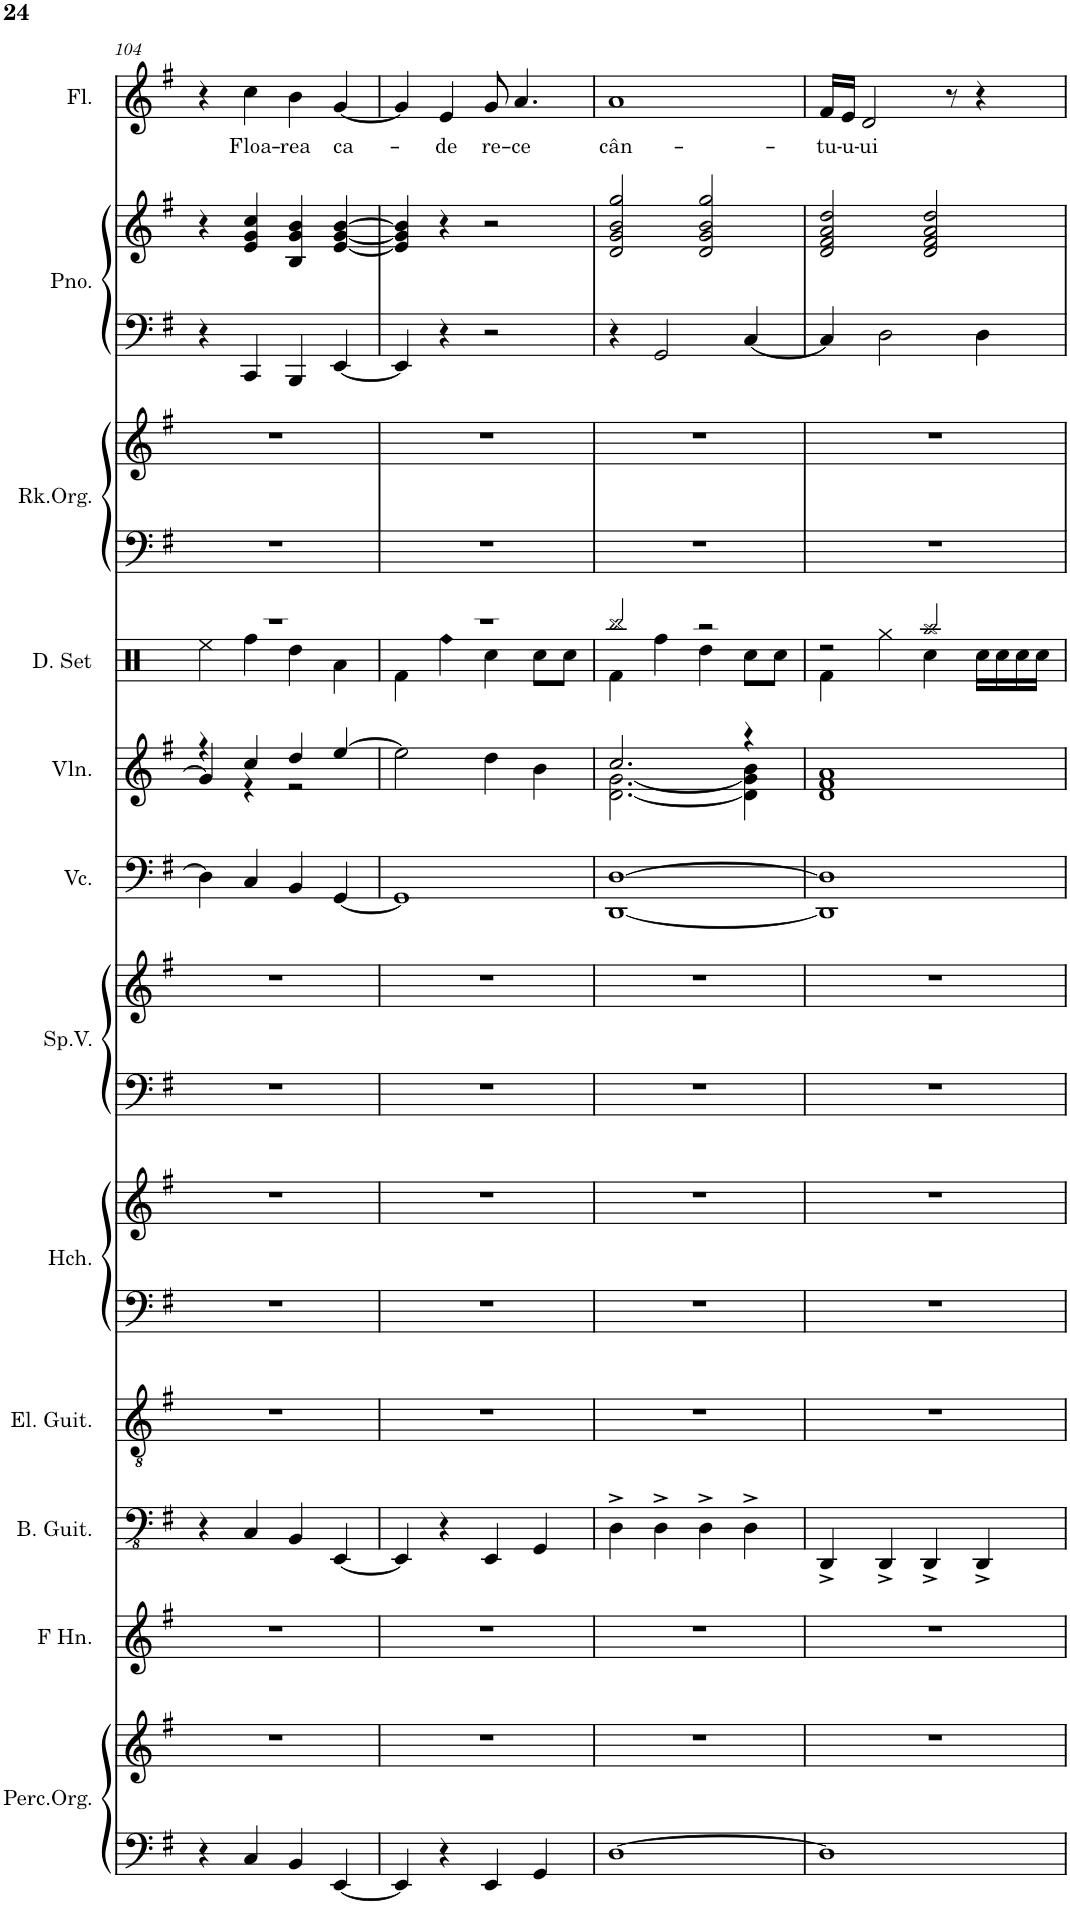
**kern	**kern	**kern	**kern	**kern	**kern	**kern	**kern	**kern	**kern	**kern	**kern	**kern	**kern	**kern	**kern	**kern	**text
*part12	*part12	*part11	*part10	*part9	*part8	*part8	*part7	*part7	*part6	*part5	*part4	*part3	*part3	*part2	*part2	*part1	*part1
*staff17	*staff16	*staff15	*staff14	*staff13	*staff12	*staff11	*staff10	*staff9	*staff8	*staff7	*staff6	*staff5	*staff4	*staff3	*staff2	*staff1	*staff1
*I"Perc.Organ	*	*I"Horn in F	*I"Bass Guitar	*I"Electric Guitar	*I"Harpsichord	*	*I"Space Voice	*	*I"Violoncello	*I"Violin	*I"Drumset	*I"Rock Organ	*	*I"Piano	*	*I"Flute	*
*I'Perc.Org.	*	*	*I'B. Guit.	*I'El. Guit.	*I'Hch.	*	*I'Sp.V.	*	*I'Vc.	*I'Vln.	*I'D. Set	*I'Rk.Org.	*	*I'Pno.	*	*I'Fl.	*
!!LO:PB:g=z
*clefF4	*clefG2	*clefG2	*clefFv4	*clefGv2	*clefF4	*clefG2	*clefF4	*clefG2	*clefF4	*clefG2	*clefX	*clefF4	*clefG2	*clefF4	*clefG2	*clefG2	*
*k[f#]	*k[f#]	*k[f#]	*k[f#]	*k[f#]	*k[f#]	*k[f#]	*k[f#]	*k[f#]	*k[f#]	*k[f#]	*k[]	*k[f#]	*k[f#]	*k[f#]	*k[f#]	*k[f#]	*
*M4/4	*M4/4	*M4/4	*M4/4	*M4/4	*M4/4	*M4/4	*M4/4	*M4/4	*M4/4	*M4/4	*M4/4	*M4/4	*M4/4	*M4/4	*M4/4	*M4/4	*
=104	=104	=104	=104	=104	=104	=104	=104	=104	=104	=104	=104	=104	=104	=104	=104	=104	=104
*	*	*	*	*	*	*	*	*	*	*^	*^	*	*	*	*	*	*
4r	1r	1r	4r	1r	1r	1r	1r	1r	4D\]	4r	4g/]	1r	4Ree\	1r	1r	4r	4r	4r	.
!	!	!	!	!	!	!	!	!	!	!	!	!	!	!	!	!	!	!	!LO:LY:b
4C/	.	.	4CC/	.	.	.	.	.	4C/	4cc/	4r	.	4Rff\	.	.	4CC/	4e/ 4g/ 4cc/	4cc\	Floa-
!	!	!	!	!	!	!	!	!	!	!	!	!	!	!	!	!	!	!	!LO:LY:b
4BB/	.	.	4BBB/	.	.	.	.	.	4BB/	4dd/	2r	.	4Rdd\	.	.	4BBB/	4B/ 4g/ 4b/	4b\	-rea
!	!	!	!	!	!	!	!	!	!	!	!	!	!	!	!	!	!	!	!LO:LY:b
[4EE/	.	.	[4EEE/	.	.	.	.	.	[4GG/	[4ee/	.	.	4Ra\	.	.	[4EE/	[4e/ [4g/ [4b/	[4g/	ca-
*	*	*	*	*	*	*	*	*	*	*v	*v	*	*	*	*	*	*	*	*
=105	=105	=105	=105	=105	=105	=105	=105	=105	=105	=105	=105	=105	=105	=105	=105	=105	=105	=105
4EE/]	1r	1r	4EEE/]	1r	1r	1r	1r	1r	1GG]	2ee\]	1r	4Rf\	1r	1r	4EE/]	4e/] 4g/] 4b/]	4g/]	.
!	!	!	!	!	!	!	!	!	!	!	!	!LO:N:head=diamond	!	!	!	!	!	!LO:LY:b
4r	.	.	4r	.	.	.	.	.	.	.	.	4Rff\	.	.	4r	4r	4e/	-de
!	!	!	!	!	!	!	!	!	!	!	!	!	!	!	!	!	!	!LO:LY:b
4EE/	.	.	4EEE/	.	.	.	.	.	.	4dd\	.	4Rcc\	.	.	2r	2r	8g/	re-
!	!	!	!	!	!	!	!	!	!	!	!	!	!	!	!	!	!	!LO:LY:b
.	.	.	.	.	.	.	.	.	.	.	.	.	.	.	.	.	4.a/	-ce
4GG/	.	.	4GGG/	.	.	.	.	.	.	4b\	.	8Rcc\L	.	.	.	.	.	.
.	.	.	.	.	.	.	.	.	.	.	.	8Rcc\J	.	.	.	.	.	.
=106	=106	=106	=106	=106	=106	=106	=106	=106	=106	=106	=106	=106	=106	=106	=106	=106	=106	=106
*	*	*	*	*	*	*	*	*	*	*^	*	*	*	*	*	*	*	*
!	!	!	!	!	!	!	!	!	!	!	!	!	!	!	!	!	!	!	!LO:LY:b
[1D	1r	1r	4DD^\	1r	1r	1r	1r	1r	[1DD [1D	2.cc/	[2.d\ [2.g\	2Rbb/	4Rf\	1r	1r	4r	2d/ 2g/ 2b/ 2gg/	1a	cân-
.	.	.	4DD^\	.	.	.	.	.	.	.	.	.	4Rff\	.	.	2GG/	.	.	.
.	.	.	4DD^\	.	.	.	.	.	.	.	.	2r	4Rdd\	.	.	.	2d/ 2g/ 2b/ 2gg/	.	.
.	.	.	4DD^\	.	.	.	.	.	.	4r	4d\] 4g\] 4b\	.	8Rcc\L	.	.	[4C/	.	.	.
.	.	.	.	.	.	.	.	.	.	.	.	.	8Rcc\J	.	.	.	.	.	.
*	*	*	*	*	*	*	*	*	*	*v	*v	*	*	*	*	*	*	*	*
=107	=107	=107	=107	=107	=107	=107	=107	=107	=107	=107	=107	=107	=107	=107	=107	=107	=107	=107
!	!	!	!	!	!	!	!	!	!	!	!	!	!	!	!	!	!	!LO:LY:b
1D]	1r	1r	4DDD^/	1r	1r	1r	1r	1r	1DD] 1D]	1d 1f# 1a	2r	4Rf\	1r	1r	4C/]	2d/ 2f#/ 2a/ 2dd/	16f#/LL	-tu-
!	!	!	!	!	!	!	!	!	!	!	!	!	!	!	!	!	!	!LO:LY:b
.	.	.	.	.	.	.	.	.	.	.	.	.	.	.	.	.	16e/JJ	-u-
!	!	!	!	!	!	!	!	!	!	!	!	!	!	!	!	!	!	!LO:LY:b
.	.	.	.	.	.	.	.	.	.	.	.	.	.	.	.	.	2d/	-ui
.	.	.	4DDD^/	.	.	.	.	.	.	.	.	4Rgg\	.	.	2D\	.	.	.
.	.	.	4DDD^/	.	.	.	.	.	.	.	2Raa/	4Rcc\	.	.	.	2d/ 2f#/ 2a/ 2dd/	.	.
.	.	.	.	.	.	.	.	.	.	.	.	.	.	.	.	.	8r	.
.	.	.	4DDD^/	.	.	.	.	.	.	.	.	16Rcc\LL	.	.	4D\	.	4r	.
.	.	.	.	.	.	.	.	.	.	.	.	16Rcc\	.	.	.	.	.	.
.	.	.	.	.	.	.	.	.	.	.	.	16Rcc\	.	.	.	.	.	.
.	.	.	.	.	.	.	.	.	.	.	.	16Rcc\JJ	.	.	.	.	.	.
*	*	*	*	*	*	*	*	*	*	*	*v	*v	*	*	*	*	*	*
=	=	=	=	=	=	=	=	=	=	=	=	=	=	=	=	=	=
*-	*-	*-	*-	*-	*-	*-	*-	*-	*-	*-	*-	*-	*-	*-	*-	*-	*-
